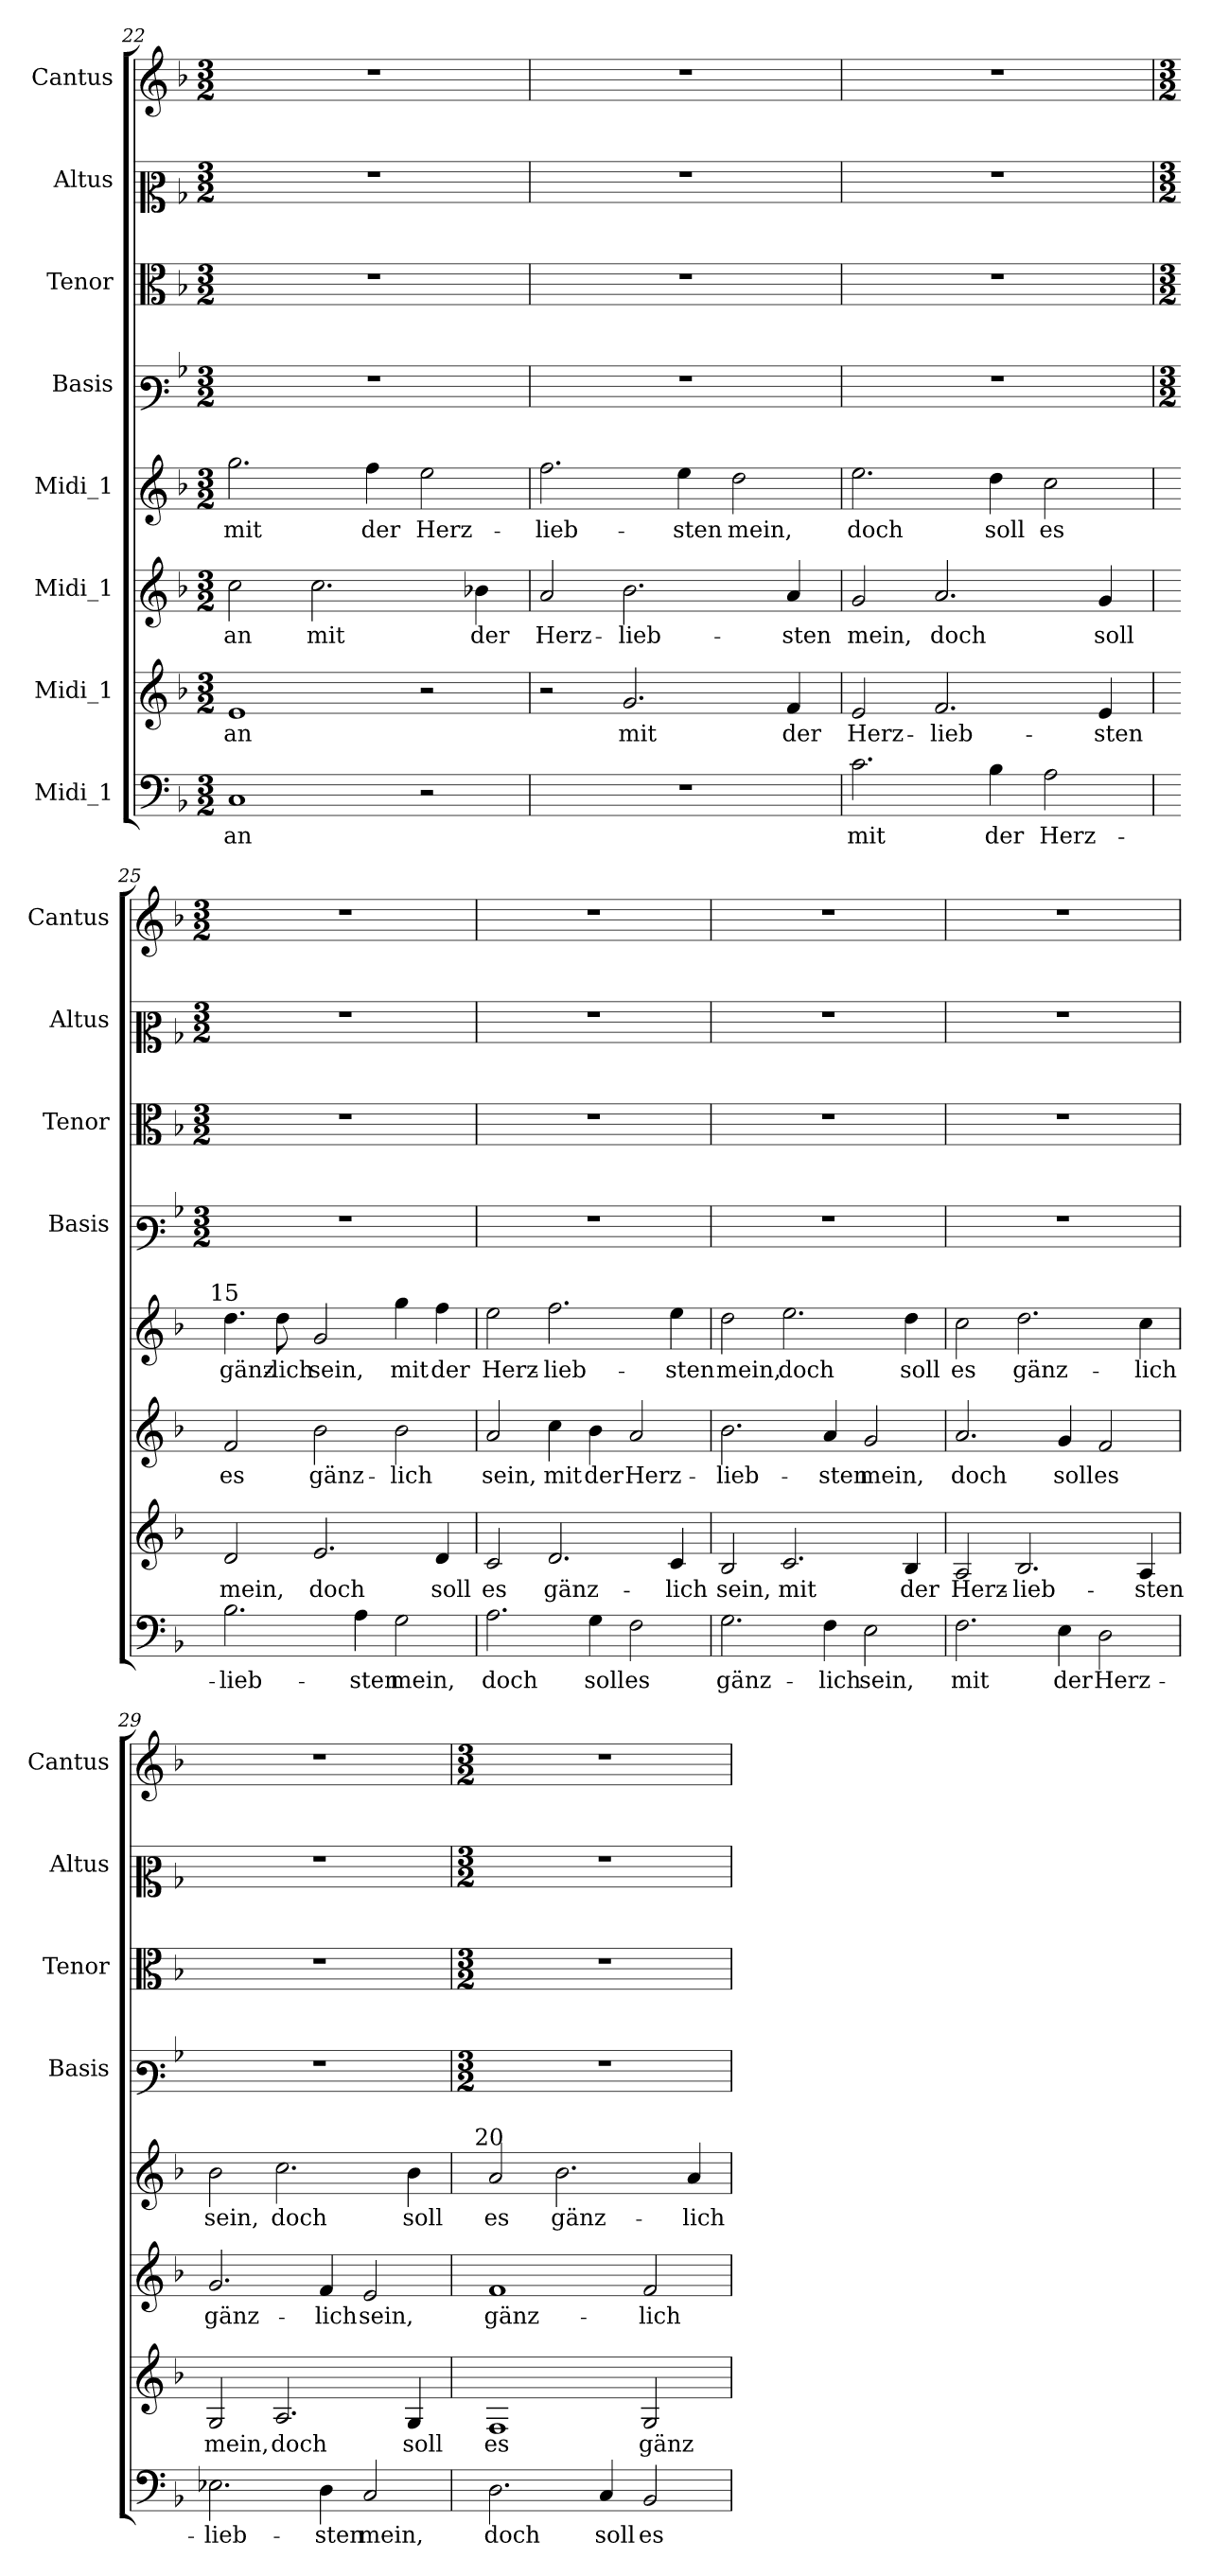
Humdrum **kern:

**kern	**text	**kern	**text	**kern	**text	**kern	**text	**kern	**kern	**kern	**kern
*part8	*part8	*part7	*part7	*part6	*part6	*part5	*part5	*part4	*part3	*part2	*part1
*staff8	*staff8	*staff7	*staff7	*staff6	*staff6	*staff5	*staff5	*staff4	*staff3	*staff2	*staff1
*I"Midi_1	*	*I"Midi_1	*	*I"Midi_1	*	*I"Midi_1	*	*I"Basis	*I"Tenor	*I"Altus	*I"Cantus
*	*	*	*	*	*	*	*	*I'Basis	*I'Tenor	*I'Altus	*I'Cantus
*clefF4	*	*clefG2	*	*clefG2	*	*clefG2	*	*clefF3	*clefC3	*clefC2	*clefG2
*k[b-]	*	*k[b-]	*	*k[b-]	*	*k[b-]	*	*k[b-]	*k[b-]	*k[b-]	*k[b-]
*F:	*	*F:	*	*F:	*	*F:	*	*F:	*F:	*F:	*F:
*M3/2	*	*M3/2	*	*M3/2	*	*M3/2	*	*M3/2	*M3/2	*M3/2	*M3/2
=22	=22	=22	=22	=22	=22	=22	=22	=22	=22	=22	=22
!	!LO:LY:b	!	!LO:LY:b	!	!LO:LY:b	!	!LO:LY:b	!	!	!	!
1C	an	1e	an	2cc	an	2.gg	mit	1.r	1.r	1.r	1.r
!	!	!	!	!	!LO:LY:b	!	!	!	!	!	!
.	.	.	.	2.cc	mit	.	.	.	.	.	.
!	!	!	!	!	!	!	!LO:LY:b	!	!	!	!
.	.	.	.	.	.	4ff	der	.	.	.	.
!	!	!	!	!	!	!	!LO:LY:b	!	!	!	!
2r	.	2r	.	.	.	2ee	Herz-	.	.	.	.
!	!	!	!	!	!LO:LY:b	!	!	!	!	!	!
.	.	.	.	4b-X	der	.	.	.	.	.	.
=23	=23	=23	=23	=23	=23	=23	=23	=23	=23	=23	=23
!	!	!	!	!	!LO:LY:b	!	!LO:LY:b	!	!	!	!
1.r	.	2r	.	2a	Herz-	2.ff	-lieb-	1.r	1.r	1.r	1.r
!	!	!	!LO:LY:b	!	!LO:LY:b	!	!	!	!	!	!
.	.	2.g	mit	2.b-	-lieb-	.	.	.	.	.	.
!	!	!	!	!	!	!	!LO:LY:b	!	!	!	!
.	.	.	.	.	.	4ee	-sten	.	.	.	.
!	!	!	!	!	!	!	!LO:LY:b	!	!	!	!
.	.	.	.	.	.	2dd	mein,	.	.	.	.
!	!	!	!LO:LY:b	!	!LO:LY:b	!	!	!	!	!	!
.	.	4f	der	4a	-sten	.	.	.	.	.	.
=24	=24	=24	=24	=24	=24	=24	=24	=24	=24	=24	=24
!	!LO:LY:b	!	!LO:LY:b	!	!LO:LY:b	!	!LO:LY:b	!	!	!	!
2.c	mit	2e	Herz-	2g	mein,	2.ee	doch	1.r	1.r	1.r	1.r
!	!	!	!LO:LY:b	!	!LO:LY:b	!	!	!	!	!	!
.	.	2.f	-lieb-	2.a	doch	.	.	.	.	.	.
!	!LO:LY:b	!	!	!	!	!	!LO:LY:b	!	!	!	!
4B-	der	.	.	.	.	4dd	soll	.	.	.	.
!	!LO:LY:b	!	!	!	!	!	!LO:LY:b	!	!	!	!
2A	Herz-	.	.	.	.	2cc	es	.	.	.	.
!	!	!	!LO:LY:b	!	!LO:LY:b	!	!	!	!	!	!
.	.	4e	-sten	4g	soll	.	.	.	.	.	.
!!LO:LB:g=z
=25	=25	=25	=25	=25	=25	=25	=25	=25	=25	=25	=25
*	*	*	*	*	*	*	*	*M3/2	*M3/2	*M3/2	*M3/2
!	!	!	!	!	!	!LO:TX:a:cj:t=15	!	!	!	!	!
!	!LO:LY:b	!	!LO:LY:b	!	!LO:LY:b	!	!LO:LY:b	!	!	!	!
2.B-	-lieb-	2d	mein,	2f	es	4.dd	gänz-	1.r	1.r	1.r	1.r
!	!	!	!	!	!	!	!LO:LY:b	!	!	!	!
.	.	.	.	.	.	8dd	-lich	.	.	.	.
!	!	!	!LO:LY:b	!	!LO:LY:b	!	!LO:LY:b	!	!	!	!
.	.	2.e	doch	2b-	gänz-	2g	sein,	.	.	.	.
!	!LO:LY:b	!	!	!	!	!	!	!	!	!	!
4A	-sten	.	.	.	.	.	.	.	.	.	.
!	!LO:LY:b	!	!	!	!LO:LY:b	!	!LO:LY:b	!	!	!	!
2G	mein,	.	.	2b-	-lich	4gg	mit	.	.	.	.
!	!	!	!LO:LY:b	!	!	!	!LO:LY:b	!	!	!	!
.	.	4d	soll	.	.	4ff	der	.	.	.	.
=26	=26	=26	=26	=26	=26	=26	=26	=26	=26	=26	=26
!	!LO:LY:b	!	!LO:LY:b	!	!LO:LY:b	!	!LO:LY:b	!	!	!	!
2.A	doch	2c	es	2a	sein,	2ee	Herz-	1.r	1.r	1.r	1.r
!	!	!	!LO:LY:b	!	!LO:LY:b	!	!LO:LY:b	!	!	!	!
.	.	2.d	gänz-	4cc	mit	2.ff	-lieb-	.	.	.	.
!	!LO:LY:b	!	!	!	!LO:LY:b	!	!	!	!	!	!
4G	soll	.	.	4b-	der	.	.	.	.	.	.
!	!LO:LY:b	!	!	!	!LO:LY:b	!	!	!	!	!	!
2F	es	.	.	2a	Herz-	.	.	.	.	.	.
!	!	!	!LO:LY:b	!	!	!	!LO:LY:b	!	!	!	!
.	.	4c	-lich	.	.	4ee	-sten	.	.	.	.
=27	=27	=27	=27	=27	=27	=27	=27	=27	=27	=27	=27
!	!LO:LY:b	!	!LO:LY:b	!	!LO:LY:b	!	!LO:LY:b	!	!	!	!
2.G	gänz-	2B-	sein,	2.b-	-lieb-	2dd	mein,	1.r	1.r	1.r	1.r
!	!	!	!LO:LY:b	!	!	!	!LO:LY:b	!	!	!	!
.	.	2.c	mit	.	.	2.ee	doch	.	.	.	.
!	!LO:LY:b	!	!	!	!LO:LY:b	!	!	!	!	!	!
4F	-lich	.	.	4a	-sten	.	.	.	.	.	.
!	!LO:LY:b	!	!	!	!LO:LY:b	!	!	!	!	!	!
2E	sein,	.	.	2g	mein,	.	.	.	.	.	.
!	!	!	!LO:LY:b	!	!	!	!LO:LY:b	!	!	!	!
.	.	4B-	der	.	.	4dd	soll	.	.	.	.
=28	=28	=28	=28	=28	=28	=28	=28	=28	=28	=28	=28
!	!LO:LY:b	!	!LO:LY:b	!	!LO:LY:b	!	!LO:LY:b	!	!	!	!
2.F	mit	2A	Herz-	2.a	doch	2cc	es	1.r	1.r	1.r	1.r
!	!	!	!LO:LY:b	!	!	!	!LO:LY:b	!	!	!	!
.	.	2.B-	-lieb-	.	.	2.dd	gänz-	.	.	.	.
!	!LO:LY:b	!	!	!	!LO:LY:b	!	!	!	!	!	!
4E	der	.	.	4g	soll	.	.	.	.	.	.
!	!LO:LY:b	!	!	!	!LO:LY:b	!	!	!	!	!	!
2D	Herz-	.	.	2f	es	.	.	.	.	.	.
!	!	!	!LO:LY:b	!	!	!	!LO:LY:b	!	!	!	!
.	.	4A	-sten	.	.	4cc	-lich	.	.	.	.
=29	=29	=29	=29	=29	=29	=29	=29	=29	=29	=29	=29
!	!LO:LY:b	!	!LO:LY:b	!	!LO:LY:b	!	!LO:LY:b	!	!	!	!
2.E-X	-lieb-	2G	mein,	2.g	gänz-	2b-	sein,	1.r	1.r	1.r	1.r
!	!	!	!LO:LY:b	!	!	!	!LO:LY:b	!	!	!	!
.	.	2.A	doch	.	.	2.cc	doch	.	.	.	.
!	!LO:LY:b	!	!	!	!LO:LY:b	!	!	!	!	!	!
4D	-sten	.	.	4f	-lich	.	.	.	.	.	.
!	!LO:LY:b	!	!	!	!LO:LY:b	!	!	!	!	!	!
2C	mein,	.	.	2e	sein,	.	.	.	.	.	.
!	!	!	!LO:LY:b	!	!	!	!LO:LY:b	!	!	!	!
.	.	4G	soll	.	.	4b-	soll	.	.	.	.
!!LO:LB:g=z
=30	=30	=30	=30	=30	=30	=30	=30	=30	=30	=30	=30
*	*	*	*	*	*	*	*	*M3/2	*M3/2	*M3/2	*M3/2
!	!	!	!	!	!	!LO:TX:a:cj:t=20	!	!	!	!	!
!	!LO:LY:b	!	!LO:LY:b	!	!LO:LY:b	!	!LO:LY:b	!	!	!	!
2.D	doch	1F	es	1f	gänz-	2a	es	1.r	1.r	1.r	1.r
!	!	!	!	!	!	!	!LO:LY:b	!	!	!	!
.	.	.	.	.	.	2.b-	gänz-	.	.	.	.
!	!LO:LY:b	!	!	!	!	!	!	!	!	!	!
4C	soll	.	.	.	.	.	.	.	.	.	.
!	!LO:LY:b	!	!LO:LY:b	!	!LO:LY:b	!	!	!	!	!	!
2BB-	es	2G	gänz-	2f	-lich	.	.	.	.	.	.
!	!	!	!	!	!	!	!LO:LY:b	!	!	!	!
.	.	.	.	.	.	4a	-lich	.	.	.	.
=	=	=	=	=	=	=	=	=	=	=	=
*-	*-	*-	*-	*-	*-	*-	*-	*-	*-	*-	*-
